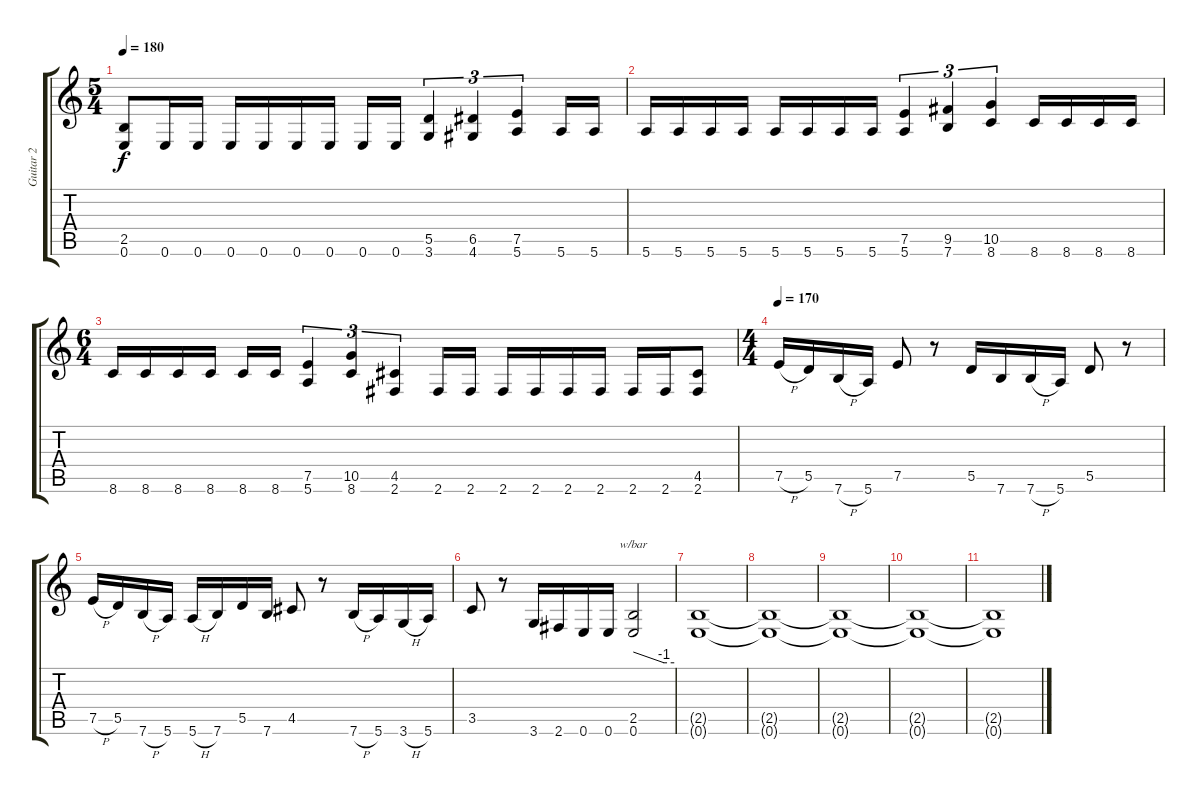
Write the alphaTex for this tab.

\track ("Guitar 2" "Guitar 2") {instrument distortionguitar}
\staff {score tabs}
\tuning (E4 B3 G3 D3 A2 E2) {hide}
\ts (5 4)
\tempo 180
\clef g2
\ks c
(2.5 0.6).8{dy f} 0.6.16 0.6.16 0.6.16 0.6.16 0.6.16 0.6.16 0.6.16 0.6.16 (5.5 3.6).4{tu (3 2)} (6.5 4.6).4{tu (3 2)} (7.5 5.6).4{tu (3 2)} 5.6.16 5.6.16 |
5.6.16 5.6.16 5.6.16 5.6.16 5.6.16 5.6.16 5.6.16 5.6.16 (7.5 5.6).4{tu (3 2)} (9.5 7.6).4{tu (3 2)} (10.5 8.6).4{tu (3 2)} 8.6.16 8.6.16 8.6.16 8.6.16 |
\ts (6 4)
8.6.16 8.6.16 8.6.16 8.6.16 8.6.16 8.6.16 (7.5 5.6).4{tu (3 2)} (10.5 8.6).4{tu (3 2)} (4.5 2.6).4{tu (3 2)} 2.6.16 2.6.16 2.6.16 2.6.16 2.6.16 2.6.16 2.6.16 2.6.16 (4.5 2.6).8 |
\ts (4 4)
\tempo 170
7.5{h}.16 5.5.16 7.6{h}.16 5.6.16 7.5.8 r.8 5.5.16 7.6.16 7.6{h}.16 5.6.16 5.5.8 r.8 |
7.5{h}.16 5.5.16 7.6{h}.16 5.6.16 5.6{h}.16 7.6.16 5.5.16 7.6.16 4.5.8 r.8 7.6{h}.16 5.6.16 3.6{h}.16 5.6.16 |
3.5.8 r.8 3.6.16 2.6.16 0.6.16 0.6.16 (2.5 0.6).2{tbe (custom default 0 0 45 -4 60 -4)} |
(2.5{t} 0.6{t}).1 |
(2.5{t} 0.6{t}).1 |
(2.5{t} 0.6{t}).1 |
(2.5{t} 0.6{t}).1 |
(2.5{t} 0.6{t}).1
